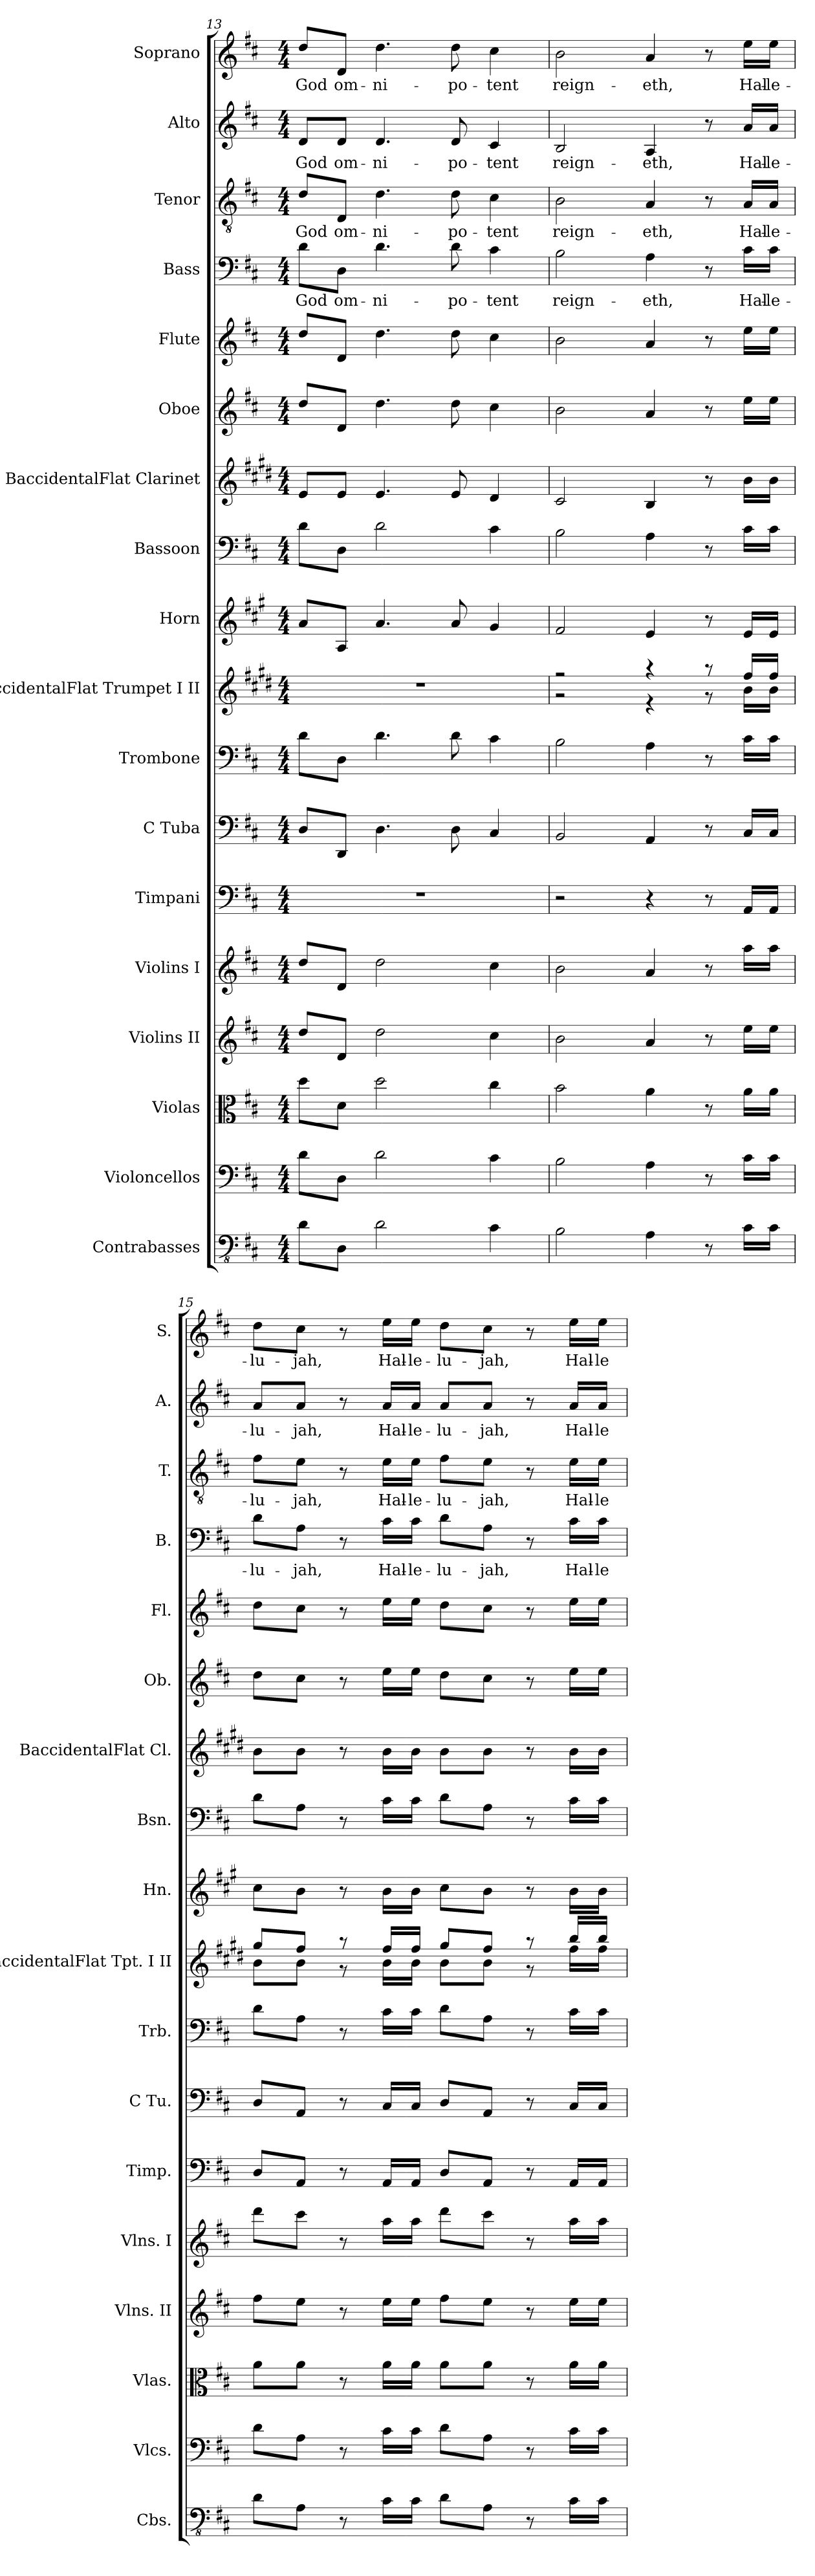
**kern	**kern	**kern	**kern	**kern	**kern	**kern	**kern	**kern	**kern	**kern	**kern	**kern	**kern	**kern	**text	**kern	**text	**kern	**text	**kern	**text
*part18	*part17	*part16	*part15	*part14	*part13	*part12	*part11	*part10	*part9	*part8	*part7	*part6	*part5	*part4	*part4	*part3	*part3	*part2	*part2	*part1	*part1
*staff18	*staff17	*staff16	*staff15	*staff14	*staff13	*staff12	*staff11	*staff10	*staff9	*staff8	*staff7	*staff6	*staff5	*staff4	*staff4	*staff3	*staff3	*staff2	*staff2	*staff1	*staff1
*I"Contrabasses	*I"Violoncellos	*I"Violas	*I"Violins II	*I"Violins I	*I"Timpani	*I"C Tuba	*I"Trombone	*I"BaccidentalFlat Trumpet I II	*I"Horn	*I"Bassoon	*I"BaccidentalFlat Clarinet	*I"Oboe	*I"Flute	*I"Bass	*	*I"Tenor	*	*I"Alto	*	*I"Soprano	*
*I'Cbs.	*I'Vlcs.	*I'Vlas.	*I'Vlns. II	*I'Vlns. I	*I'Timp.	*I'C Tu.	*I'Trb.	*I'BaccidentalFlat Tpt. I II	*I'Hn.	*I'Bsn.	*I'BaccidentalFlat Cl.	*I'Ob.	*I'Fl.	*I'B.	*	*I'T.	*	*I'A.	*	*I'S.	*
*clefFv4	*clefF4	*clefC3	*clefG2	*clefG2	*clefF4	*clefF4	*clefF4	*clefG2	*clefG2	*clefF4	*clefG2	*clefG2	*clefG2	*clefF4	*	*clefGv2	*	*clefG2	*	*clefG2	*
*	*	*	*	*	*	*	*	*ITrd1c2	*ITrd4c7	*	*ITrd1c2	*	*	*	*	*	*	*	*	*	*
*k[f#c#]	*k[f#c#]	*k[f#c#]	*k[f#c#]	*k[f#c#]	*k[f#c#]	*k[f#c#]	*k[f#c#]	*k[f#c#]	*k[f#c#]	*k[f#c#]	*k[f#c#]	*k[f#c#]	*k[f#c#]	*k[f#c#]	*	*k[f#c#]	*	*k[f#c#]	*	*k[f#c#]	*
*M4/4	*M4/4	*M4/4	*M4/4	*M4/4	*M4/4	*M4/4	*M4/4	*M4/4	*M4/4	*M4/4	*M4/4	*M4/4	*M4/4	*M4/4	*	*M4/4	*	*M4/4	*	*M4/4	*
=13	=13	=13	=13	=13	=13	=13	=13	=13	=13	=13	=13	=13	=13	=13	=13	=13	=13	=13	=13	=13	=13
!	!	!	!	!	!	!	!	!	!	!	!	!	!	!	!LO:LY:b	!	!LO:LY:b	!	!LO:LY:b	!	!LO:LY:b
8D\L	8d\L	8dd\L	8dd/L	8dd/L	1r	8D/L	8d\L	1r	8d/L	8d\L	8d/L	8dd/L	8dd/L	8d\L	God	8d/L	God	8d/L	God	8dd/L	God
!	!	!	!	!	!	!	!	!	!	!	!	!	!	!	!LO:LY:b	!	!LO:LY:b	!	!LO:LY:b	!	!LO:LY:b
8DD\J	8D\J	8d\J	8d/J	8d/J	.	8DD/J	8D\J	.	8D/J	8D\J	8d/J	8d/J	8d/J	8D\J	om-	8D/J	om-	8d/J	om-	8d/J	om-
!	!	!	!	!	!	!	!	!	!	!	!	!	!	!	!LO:LY:b	!	!LO:LY:b	!	!LO:LY:b	!	!LO:LY:b
2D\	2d\	2dd\	2dd\	2dd\	.	4.D\	4.d\	.	4.d/	2d\	4.d/	4.dd\	4.dd\	4.d\	-ni-	4.d\	-ni-	4.d/	-ni-	4.dd\	-ni-
!	!	!	!	!	!	!	!	!	!	!	!	!	!	!	!LO:LY:b	!	!LO:LY:b	!	!LO:LY:b	!	!LO:LY:b
.	.	.	.	.	.	8D\	8d\	.	8d/	.	8d/	8dd\	8dd\	8d\	-po-	8d\	-po-	8d/	-po-	8dd\	-po-
!	!	!	!	!	!	!	!	!	!	!	!	!	!	!	!LO:LY:b	!	!LO:LY:b	!	!LO:LY:b	!	!LO:LY:b
4C#\	4c#\	4cc#\	4cc#\	4cc#\	.	4C#/	4c#\	.	4c#/	4c#\	4c#/	4cc#\	4cc#\	4c#\	-tent	4c#\	-tent	4c#/	-tent	4cc#\	-tent
=14	=14	=14	=14	=14	=14	=14	=14	=14	=14	=14	=14	=14	=14	=14	=14	=14	=14	=14	=14	=14	=14
*	*	*	*	*	*	*	*	*^	*	*	*	*	*	*	*	*	*	*	*	*	*
!	!	!	!	!	!	!	!	!	!	!	!	!	!	!	!	!LO:LY:b	!	!LO:LY:b	!	!LO:LY:b	!	!LO:LY:b
2BB\	2B\	2b\	2b\	2b\	2r	2BB/	2B\	2r	2r	2B/	2B\	2B/	2b\	2b\	2B\	reign-	2B\	reign-	2B/	reign-	2b\	reign-
!	!	!	!	!	!	!	!	!	!	!	!	!	!	!	!	!LO:LY:b	!	!LO:LY:b	!	!LO:LY:b	!	!LO:LY:b
4AA\	4A\	4a\	4a/	4a/	4r	4AA/	4A\	4r	4r	4A/	4A\	4A/	4a/	4a/	4A\	-eth,	4A/	-eth,	4A/	-eth,	4a/	-eth,
8r	8r	8r	8r	8r	8r	8r	8r	8r	8r	8r	8r	8r	8r	8r	8r	.	8r	.	8r	.	8r	.
!	!	!	!	!	!	!	!	!	!	!	!	!	!	!	!	!LO:LY:b	!	!LO:LY:b	!	!LO:LY:b	!	!LO:LY:b
16C#\LL	16c#\LL	16a\LL	16ee\LL	16aa\LL	16AA/LL	16C#/LL	16c#\LL	16ee/LL	16a\LL	16A/LL	16c#\LL	16a\LL	16ee\LL	16ee\LL	16c#\LL	Hal-	16A/LL	Hal-	16a/LL	Hal-	16ee\LL	Hal-
!	!	!	!	!	!	!	!	!	!	!	!	!	!	!	!	!LO:LY:b	!	!LO:LY:b	!	!LO:LY:b	!	!LO:LY:b
16C#\JJ	16c#\JJ	16a\JJ	16ee\JJ	16aa\JJ	16AA/JJ	16C#/JJ	16c#\JJ	16ee/JJ	16a\JJ	16A/JJ	16c#\JJ	16a\JJ	16ee\JJ	16ee\JJ	16c#\JJ	-le-	16A/JJ	-le-	16a/JJ	-le-	16ee\JJ	-le-
=15	=15	=15	=15	=15	=15	=15	=15	=15	=15	=15	=15	=15	=15	=15	=15	=15	=15	=15	=15	=15	=15	=15
!	!	!	!	!	!	!	!	!	!	!	!	!	!	!	!	!LO:LY:b	!	!LO:LY:b	!	!LO:LY:b	!	!LO:LY:b
8D\L	8d\L	8a\L	8ff#\L	8ddd\L	8D/L	8D/L	8d\L	8ff#/L	8a\L	8f#\L	8d\L	8a\L	8dd\L	8dd\L	8d\L	-lu-	8f#\L	-lu-	8a/L	-lu-	8dd\L	-lu-
!	!	!	!	!	!	!	!	!	!	!	!	!	!	!	!	!LO:LY:b	!	!LO:LY:b	!	!LO:LY:b	!	!LO:LY:b
8AA\J	8A\J	8a\J	8ee\J	8ccc#\J	8AA/J	8AA/J	8A\J	8ee/J	8a\J	8e\J	8A\J	8a\J	8cc#\J	8cc#\J	8A\J	-jah,	8e\J	-jah,	8a/J	-jah,	8cc#\J	-jah,
8r	8r	8r	8r	8r	8r	8r	8r	8r	8r	8r	8r	8r	8r	8r	8r	.	8r	.	8r	.	8r	.
!	!	!	!	!	!	!	!	!	!	!	!	!	!	!	!	!LO:LY:b	!	!LO:LY:b	!	!LO:LY:b	!	!LO:LY:b
16C#\LL	16c#\LL	16a\LL	16ee\LL	16aa\LL	16AA/LL	16C#/LL	16c#\LL	16ee/LL	16a\LL	16e\LL	16c#\LL	16a\LL	16ee\LL	16ee\LL	16c#\LL	Hal-	16e\LL	Hal-	16a/LL	Hal-	16ee\LL	Hal-
!	!	!	!	!	!	!	!	!	!	!	!	!	!	!	!	!LO:LY:b	!	!LO:LY:b	!	!LO:LY:b	!	!LO:LY:b
16C#\JJ	16c#\JJ	16a\JJ	16ee\JJ	16aa\JJ	16AA/JJ	16C#/JJ	16c#\JJ	16ee/JJ	16a\JJ	16e\JJ	16c#\JJ	16a\JJ	16ee\JJ	16ee\JJ	16c#\JJ	-le-	16e\JJ	-le-	16a/JJ	-le-	16ee\JJ	-le-
!	!	!	!	!	!	!	!	!	!	!	!	!	!	!	!	!LO:LY:b	!	!LO:LY:b	!	!LO:LY:b	!	!LO:LY:b
8D\L	8d\L	8a\L	8ff#\L	8ddd\L	8D/L	8D/L	8d\L	8ff#/L	8a\L	8f#\L	8d\L	8a\L	8dd\L	8dd\L	8d\L	-lu-	8f#\L	-lu-	8a/L	-lu-	8dd\L	-lu-
!	!	!	!	!	!	!	!	!	!	!	!	!	!	!	!	!LO:LY:b	!	!LO:LY:b	!	!LO:LY:b	!	!LO:LY:b
8AA\J	8A\J	8a\J	8ee\J	8ccc#\J	8AA/J	8AA/J	8A\J	8ee/J	8a\J	8e\J	8A\J	8a\J	8cc#\J	8cc#\J	8A\J	-jah,	8e\J	-jah,	8a/J	-jah,	8cc#\J	-jah,
8r	8r	8r	8r	8r	8r	8r	8r	8r	8r	8r	8r	8r	8r	8r	8r	.	8r	.	8r	.	8r	.
!	!	!	!	!	!	!	!	!	!	!	!	!	!	!	!	!LO:LY:b	!	!LO:LY:b	!	!LO:LY:b	!	!LO:LY:b
16C#\LL	16c#\LL	16a\LL	16ee\LL	16aa\LL	16AA/LL	16C#/LL	16c#\LL	16aa/LL	16ee\LL	16e\LL	16c#\LL	16a\LL	16ee\LL	16ee\LL	16c#\LL	Hal-	16e\LL	Hal-	16a/LL	Hal-	16ee\LL	Hal-
!	!	!	!	!	!	!	!	!	!	!	!	!	!	!	!	!LO:LY:b	!	!LO:LY:b	!	!LO:LY:b	!	!LO:LY:b
16C#\JJ	16c#\JJ	16a\JJ	16ee\JJ	16aa\JJ	16AA/JJ	16C#/JJ	16c#\JJ	16aa/JJ	16ee\JJ	16e\JJ	16c#\JJ	16a\JJ	16ee\JJ	16ee\JJ	16c#\JJ	-le-	16e\JJ	-le-	16a/JJ	-le-	16ee\JJ	-le-
*	*	*	*	*	*	*	*	*v	*v	*	*	*	*	*	*	*	*	*	*	*	*	*
=	=	=	=	=	=	=	=	=	=	=	=	=	=	=	=	=	=	=	=	=	=
*-	*-	*-	*-	*-	*-	*-	*-	*-	*-	*-	*-	*-	*-	*-	*-	*-	*-	*-	*-	*-	*-
